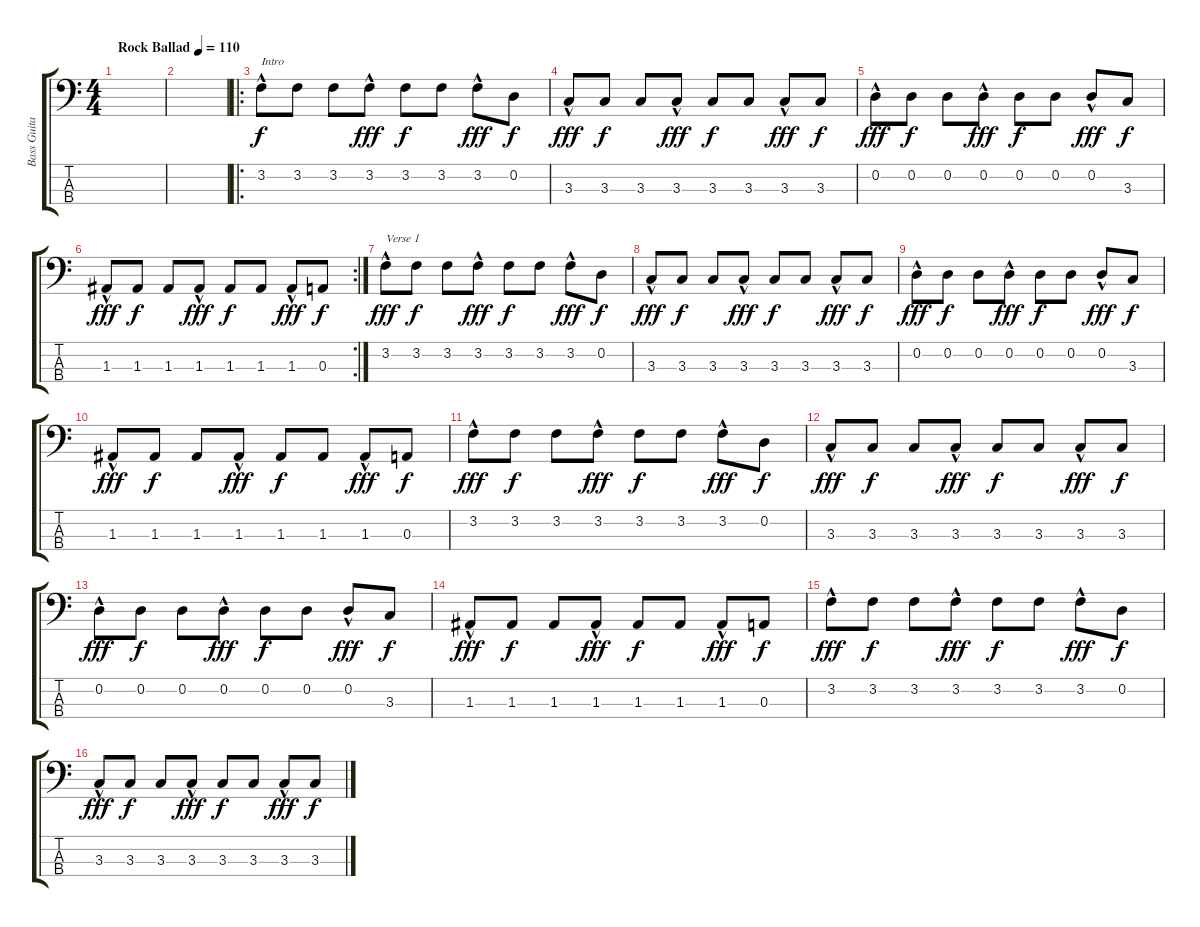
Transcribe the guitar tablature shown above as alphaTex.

\track ("Bass Guitar" "Bass Guita") {instrument electricbassfinger}
\staff {score tabs}
\tuning (G2 D2 A1 E1) {hide}
\ts (4 4)
\tempo (110 "Rock Ballad")
\clef f4
\ks c
|
|
\ro
3.2{hac}.8{txt "Intro"} 3.2.8{dy f} 3.2.8 3.2{hac}.8{dy fff} 3.2.8{dy f} 3.2.8 3.2{hac}.8{dy fff} 0.2.8{dy f} |
3.3{hac}.8{dy fff} 3.3.8{dy f} 3.3.8 3.3{hac}.8{dy fff} 3.3.8{dy f} 3.3.8 3.3{hac}.8{dy fff} 3.3.8{dy f} |
0.2{hac}.8{dy fff} 0.2.8{dy f} 0.2.8 0.2{hac}.8{dy fff} 0.2.8{dy f} 0.2.8 0.2{hac}.8{dy fff} 3.3.8{dy f} |
\rc 2
1.3{hac}.8{dy fff} 1.3.8{dy f} 1.3.8 1.3{hac}.8{dy fff} 1.3.8{dy f} 1.3.8 1.3{hac}.8{dy fff} 0.3.8{dy f} |
3.2{hac}.8{txt "Verse 1" dy fff} 3.2.8{dy f} 3.2.8 3.2{hac}.8{dy fff} 3.2.8{dy f} 3.2.8 3.2{hac}.8{dy fff} 0.2.8{dy f} |
3.3{hac}.8{dy fff} 3.3.8{dy f} 3.3.8 3.3{hac}.8{dy fff} 3.3.8{dy f} 3.3.8 3.3{hac}.8{dy fff} 3.3.8{dy f} |
0.2{hac}.8{dy fff} 0.2.8{dy f} 0.2.8 0.2{hac}.8{dy fff} 0.2.8{dy f} 0.2.8 0.2{hac}.8{dy fff} 3.3.8{dy f} |
1.3{hac}.8{dy fff} 1.3.8{dy f} 1.3.8 1.3{hac}.8{dy fff} 1.3.8{dy f} 1.3.8 1.3{hac}.8{dy fff} 0.3.8{dy f} |
3.2{hac}.8{dy fff} 3.2.8{dy f} 3.2.8 3.2{hac}.8{dy fff} 3.2.8{dy f} 3.2.8 3.2{hac}.8{dy fff} 0.2.8{dy f} |
3.3{hac}.8{dy fff} 3.3.8{dy f} 3.3.8 3.3{hac}.8{dy fff} 3.3.8{dy f} 3.3.8 3.3{hac}.8{dy fff} 3.3.8{dy f} |
0.2{hac}.8{dy fff} 0.2.8{dy f} 0.2.8 0.2{hac}.8{dy fff} 0.2.8{dy f} 0.2.8 0.2{hac}.8{dy fff} 3.3.8{dy f} |
1.3{hac}.8{dy fff} 1.3.8{dy f} 1.3.8 1.3{hac}.8{dy fff} 1.3.8{dy f} 1.3.8 1.3{hac}.8{dy fff} 0.3.8{dy f} |
3.2{hac}.8{dy fff} 3.2.8{dy f} 3.2.8 3.2{hac}.8{dy fff} 3.2.8{dy f} 3.2.8 3.2{hac}.8{dy fff} 0.2.8{dy f} |
3.3{hac}.8{dy fff} 3.3.8{dy f} 3.3.8 3.3{hac}.8{dy fff} 3.3.8{dy f} 3.3.8 3.3{hac}.8{dy fff} 3.3.8{dy f}
